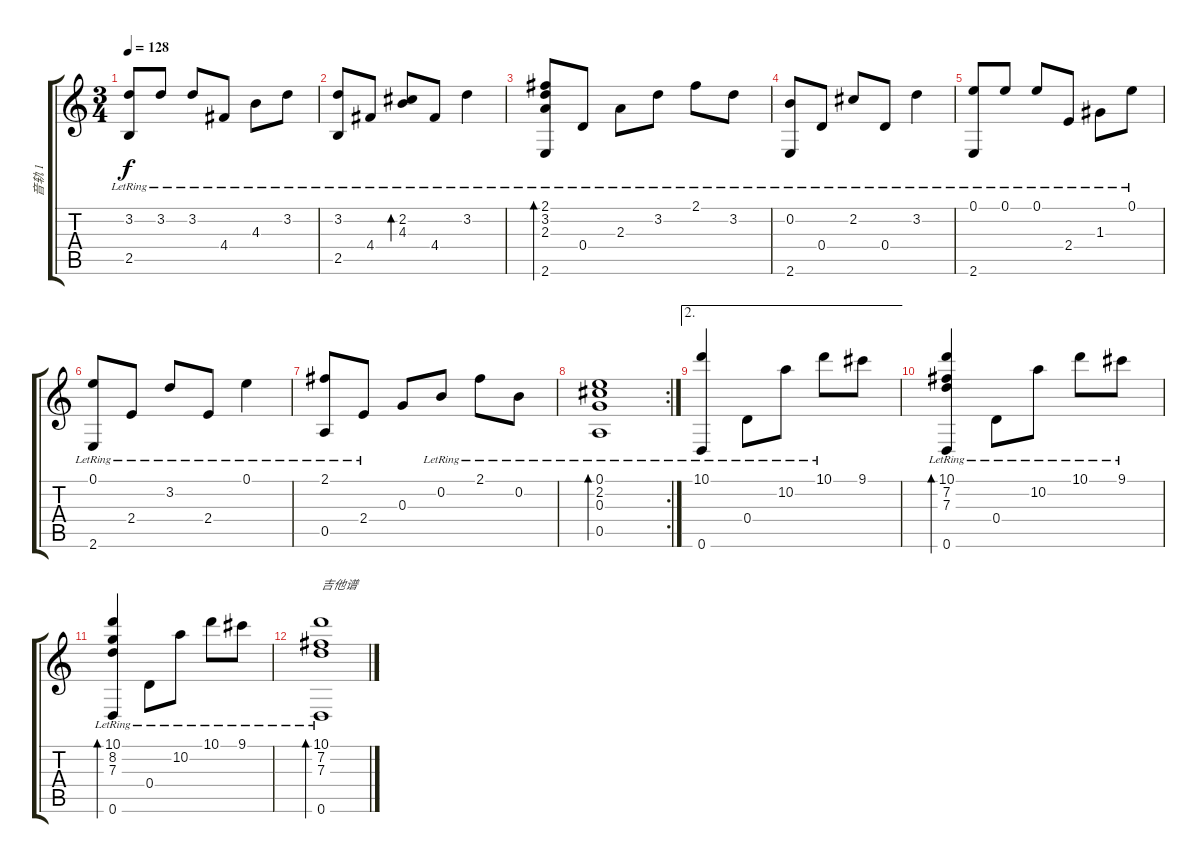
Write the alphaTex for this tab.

\track ("音轨 1" "音轨 1") {instrument acousticguitarsteel}
\staff {score tabs}
\tuning (E4 B3 G3 D3 A2 D2) {hide}
\ts (3 4)
\tempo 128
\clef g2
\ks c
(3.2{lr} 2.5{lr}).8{dy f} 3.2{lr}.8 3.2{lr}.8 4.4{lr}.8 4.3{lr}.8 3.2{lr}.8 |
(3.2{lr} 2.5{lr}).8 4.4{lr}.8 (2.2{lr} 4.3{lr}).8{bd 480} 4.4{lr}.8 3.2{lr}.4 |
(2.1{lr} 3.2{lr} 2.3{lr} 2.6{lr}).8{bd 480} 0.4{lr}.8 2.3{lr}.8 3.2{lr}.8 2.1{lr}.8 3.2{lr}.8 |
(0.2{lr} 2.6{lr}).8 0.4{lr}.8 2.2{lr}.8 0.4{lr}.8 3.2{lr}.4 |
(0.1{lr} 2.6{lr}).8 0.1{lr}.8 0.1{lr}.8 2.4{lr}.8 1.3{lr}.8 0.1{lr}.8 |
(0.1{lr} 2.6{lr}).8 2.4{lr}.8 3.2{lr}.8 2.4{lr}.8 0.1{lr}.4 |
(2.1{lr} 0.5{lr}).8 2.4{lr}.8 0.3.8 0.2{lr}.8 2.1{lr}.8 0.2{lr}.8 |
\rc 2
(0.1{lr} 2.2{lr} 0.3{lr} 0.5{lr}).1{bd 480} |
\ae 2
(10.1{lr} 0.6{lr}).4 0.4{lr}.8 10.2{lr}.8 10.1{lr}.8 9.1.8 |
(10.1{lr} 7.2{lr} 7.3{lr} 0.6{lr}).4{bd 480} 0.4{lr}.8 10.2{lr}.8 10.1{lr}.8 9.1{lr}.8 |
(10.1{lr} 8.2{lr} 7.3{lr} 0.6{lr}).4{bd 480} 0.4{lr}.8 10.2{lr}.8 10.1{lr}.8 9.1{lr}.8 |
(10.1{lr} 7.2{lr} 7.3{lr} 0.6).1{bd 480 txt "吉他谱"}
